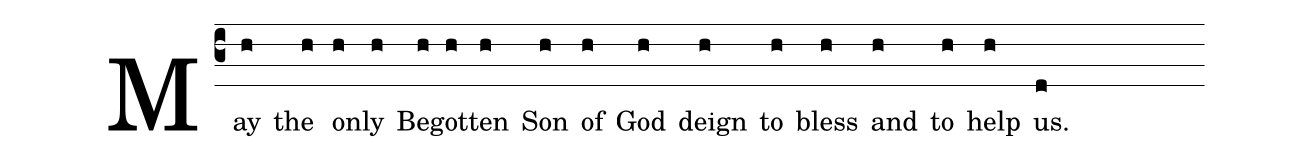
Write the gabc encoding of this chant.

%%
(c3) May(h) the(h) on(h)ly(h) Be(h)got(h)ten(h) Son(h) of(h) God(h) deign(h) to(h) bless(h) and(h) to(h) help(h) us.(d)
